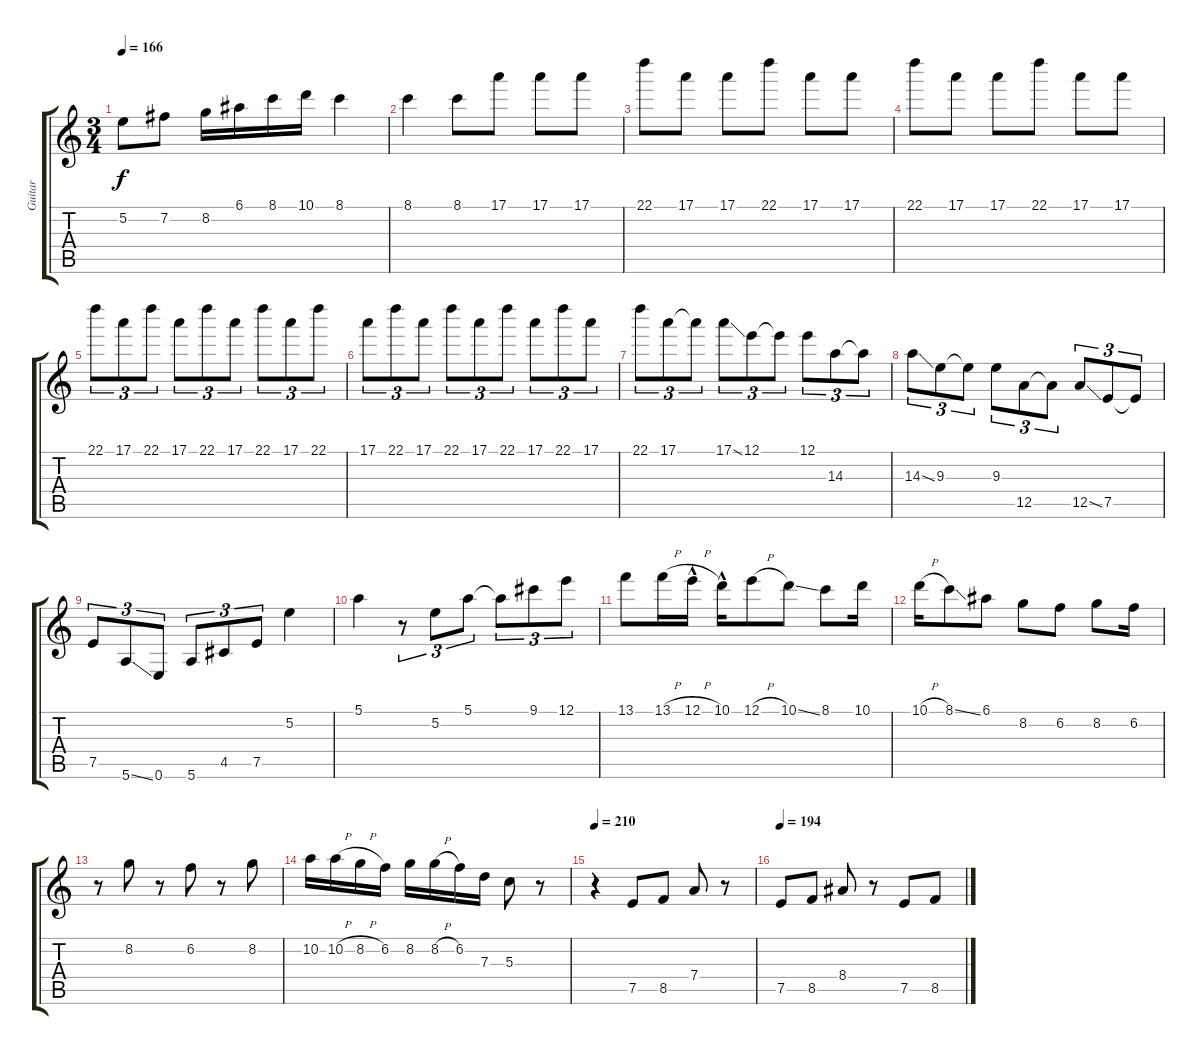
\track ("Guitar" "Guitar") {instrument overdrivenguitar}
\staff {score tabs}
\tuning (E4 B3 G3 D3 A2 E2) {hide}
\ts (3 4)
\tempo 166
\clef g2
\ks c
5.2.8{dy f} 7.2.8 8.2.16 6.1.16 8.1.16 10.1.16 8.1.4 |
8.1.4 8.1.8 17.1.8 17.1.8 17.1.8 |
22.1.8 17.1.8 17.1.8 22.1.8 17.1.8 17.1.8 |
22.1.8 17.1.8 17.1.8 22.1.8 17.1.8 17.1.8 |
22.1.8{tu (3 2)} 17.1.8{tu (3 2)} 22.1.8{tu (3 2)} 17.1.8{tu (3 2)} 22.1.8{tu (3 2)} 17.1.8{tu (3 2)} 22.1.8{tu (3 2)} 17.1.8{tu (3 2)} 22.1.8{tu (3 2)} |
17.1.8{tu (3 2)} 22.1.8{tu (3 2)} 17.1.8{tu (3 2)} 22.1.8{tu (3 2)} 17.1.8{tu (3 2)} 22.1.8{tu (3 2)} 17.1.8{tu (3 2)} 22.1.8{tu (3 2)} 17.1.8{tu (3 2)} |
22.1.8{tu (3 2)} 17.1.8{tu (3 2)} 17.1{t}.8{tu (3 2)} 17.1{ss}.8{tu (3 2)} 12.1.8{tu (3 2)} 12.1{t}.8{tu (3 2)} 12.1.8{tu (3 2)} 14.3.8{tu (3 2)} 14.3{t}.8{tu (3 2)} |
14.3{ss}.8{tu (3 2)} 9.3.8{tu (3 2)} 9.3{t}.8{tu (3 2)} 9.3.8{tu (3 2)} 12.5.8{tu (3 2)} 12.5{t}.8{tu (3 2)} 12.5{ss}.8{tu (3 2)} 7.5.8{tu (3 2)} 7.5{t}.8{tu (3 2)} |
7.5.8{tu (3 2)} 5.6{ss}.8{tu (3 2)} 0.6.8{tu (3 2)} 5.6.8{tu (3 2)} 4.5.8{tu (3 2)} 7.5.8{tu (3 2)} 5.2.4 |
5.1.4 r.8{tu (3 2)} 5.2.8{tu (3 2)} 5.1.8{tu (3 2)} 5.1{t}.8{tu (3 2)} 9.1.8{tu (3 2)} 12.1.8{tu (3 2)} |
13.1.8 13.1{h}.16 12.1{h hac}.16 10.1{hac}.16 12.1{h}.8 10.1{ss}.8 8.1.8 10.1.16 |
10.1{h}.16 8.1{ss}.8 6.1.8 8.2.8 6.2.8 8.2.8 6.2.16 |
r.8 8.2.8 r.8 6.2.8 r.8 8.2.8 |
10.2.16 10.2{h}.16 8.2{h}.16 6.2.16 8.2.16 8.2{h}.16 6.2.16 7.3.16 5.3.8 r.8 |
\tempo 210
r.4 7.5.8 8.5.8 7.4.8 r.8 |
\tempo 194
7.5.8 8.5.8 8.4.8 r.8 7.5.8 8.5.8
